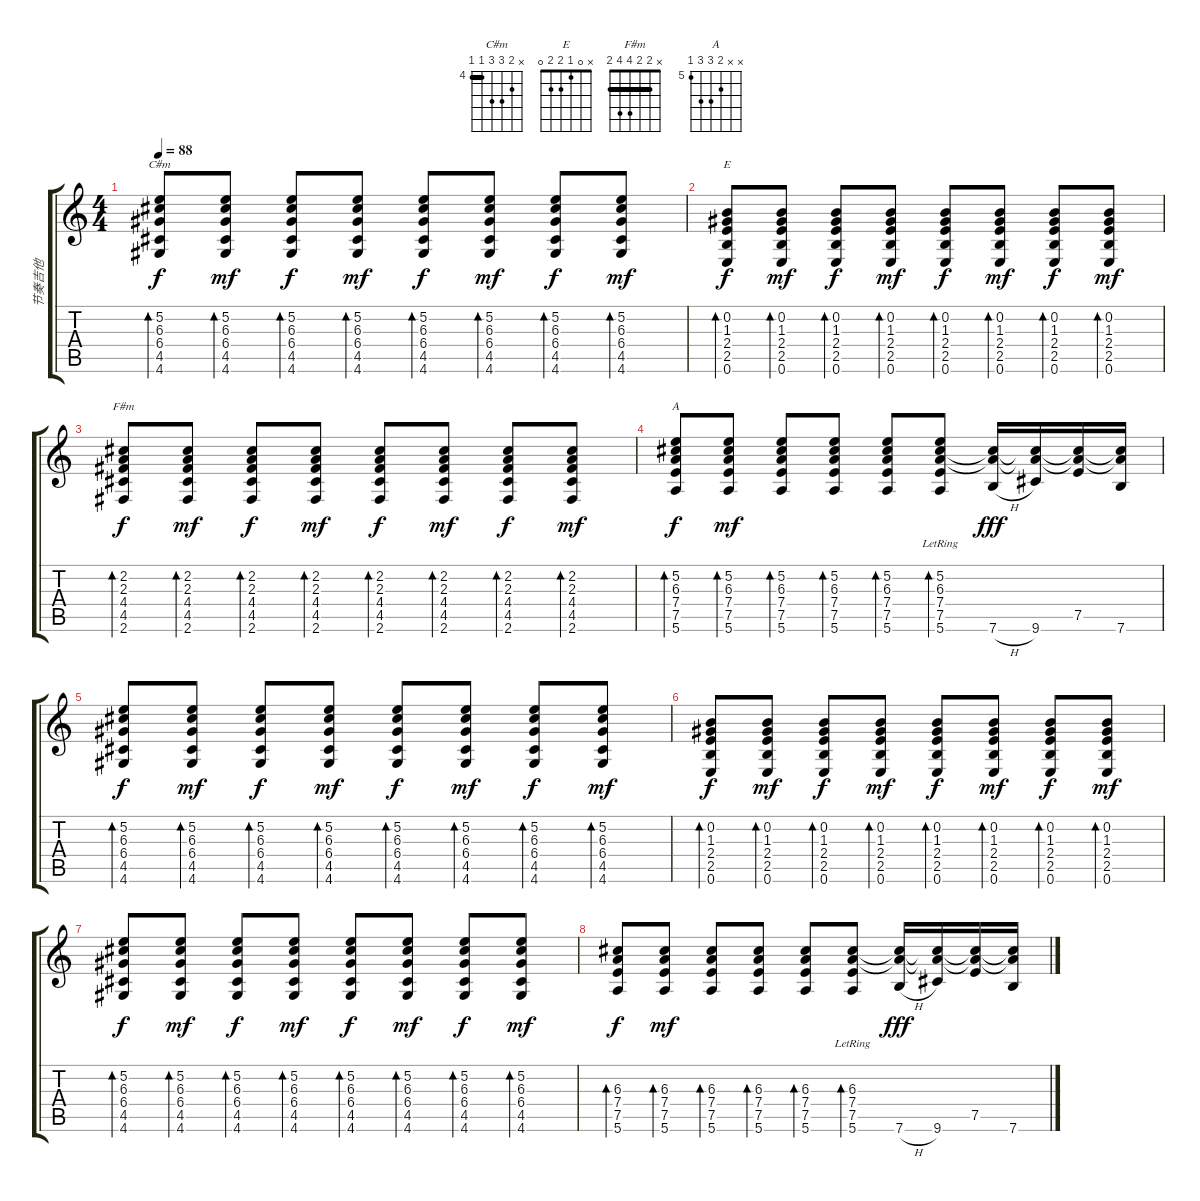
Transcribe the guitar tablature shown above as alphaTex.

\track ("节奏吉他" "节奏吉他") {instrument acousticguitarsteel}
\staff {score tabs}
\tuning (E4 B3 G3 D3 A2 E2) {hide}
\chord ("C#m" x 5 6 6 4 4) {firstfret 4 barre 4}
\chord ("E" x 0 1 2 2 0)
\chord ("F#m" x 2 2 4 4 2) {barre 2}
\chord ("A" x x 6 7 7 5) {firstfret 5}
\ts (4 4)
\tempo 88
\clef g2
\ks c
(5.2 6.3 6.4 4.5 4.6).8{bd 30 ch "C#m" dy f} (5.2 6.3 6.4 4.5 4.6).8{bd 30 dy mf} (5.2 6.3 6.4 4.5 4.6).8{bd 30 dy f} (5.2 6.3 6.4 4.5 4.6).8{bd 30 dy mf} (5.2 6.3 6.4 4.5 4.6).8{bd 30 dy f} (5.2 6.3 6.4 4.5 4.6).8{bd 30 dy mf} (5.2 6.3 6.4 4.5 4.6).8{bd 30 dy f} (5.2 6.3 6.4 4.5 4.6).8{bd 30 dy mf} |
(0.2 1.3 2.4 2.5 0.6).8{bd 30 ch "E" dy f} (0.2 1.3 2.4 2.5 0.6).8{bd 30 dy mf} (0.2 1.3 2.4 2.5 0.6).8{bd 30 dy f} (0.2 1.3 2.4 2.5 0.6).8{bd 30 dy mf} (0.2 1.3 2.4 2.5 0.6).8{bd 30 dy f} (0.2 1.3 2.4 2.5 0.6).8{bd 30 dy mf} (0.2 1.3 2.4 2.5 0.6).8{bd 30 dy f} (0.2 1.3 2.4 2.5 0.6).8{bd 30 dy mf} |
(2.2 2.3 4.4 4.5 2.6).8{bd 30 ch "F#m" dy f} (2.2 2.3 4.4 4.5 2.6).8{bd 30 dy mf} (2.2 2.3 4.4 4.5 2.6).8{bd 30 dy f} (2.2 2.3 4.4 4.5 2.6).8{bd 30 dy mf} (2.2 2.3 4.4 4.5 2.6).8{bd 30 dy f} (2.2 2.3 4.4 4.5 2.6).8{bd 30 dy mf} (2.2 2.3 4.4 4.5 2.6).8{bd 30 dy f} (2.2 2.3 4.4 4.5 2.6).8{bd 30 dy mf} |
(5.2 6.3 7.4 7.5 5.6).8{bd 30 ch "A" dy f} (5.2 6.3 7.4 7.5 5.6).8{bd 30 dy mf} (5.2 6.3 7.4 7.5 5.6).8{bd 30} (5.2 6.3 7.4 7.5 5.6).8{bd 30} (5.2 6.3 7.4 7.5 5.6).8{bd 30} (5.2 6.3{lr} 7.4{lr} 7.5{lr} 5.6).8{bd 30} (6.3{t} 7.4{t} 7.6{h}).16{dy fff} (6.3{t} 7.4{t} 9.6).16 (6.3{t} 7.4{t} 7.5).16 (6.3{t} 7.4{t} 7.6).16 |
(5.2 6.3 6.4 4.5 4.6).8{bd 30 dy f} (5.2 6.3 6.4 4.5 4.6).8{bd 30 dy mf} (5.2 6.3 6.4 4.5 4.6).8{bd 30 dy f} (5.2 6.3 6.4 4.5 4.6).8{bd 30 dy mf} (5.2 6.3 6.4 4.5 4.6).8{bd 30 dy f} (5.2 6.3 6.4 4.5 4.6).8{bd 30 dy mf} (5.2 6.3 6.4 4.5 4.6).8{bd 30 dy f} (5.2 6.3 6.4 4.5 4.6).8{bd 30 dy mf} |
(0.2 1.3 2.4 2.5 0.6).8{bd 30 dy f} (0.2 1.3 2.4 2.5 0.6).8{bd 30 dy mf} (0.2 1.3 2.4 2.5 0.6).8{bd 30 dy f} (0.2 1.3 2.4 2.5 0.6).8{bd 30 dy mf} (0.2 1.3 2.4 2.5 0.6).8{bd 30 dy f} (0.2 1.3 2.4 2.5 0.6).8{bd 30 dy mf} (0.2 1.3 2.4 2.5 0.6).8{bd 30 dy f} (0.2 1.3 2.4 2.5 0.6).8{bd 30 dy mf} |
(5.2 6.3 6.4 4.5 4.6).8{bd 30 dy f} (5.2 6.3 6.4 4.5 4.6).8{bd 30 dy mf} (5.2 6.3 6.4 4.5 4.6).8{bd 30 dy f} (5.2 6.3 6.4 4.5 4.6).8{bd 30 dy mf} (5.2 6.3 6.4 4.5 4.6).8{bd 30 dy f} (5.2 6.3 6.4 4.5 4.6).8{bd 30 dy mf} (5.2 6.3 6.4 4.5 4.6).8{bd 30 dy f} (5.2 6.3 6.4 4.5 4.6).8{bd 30 dy mf} |
(6.3 7.4 7.5 5.6).8{bd 30 dy f} (6.3 7.4 7.5 5.6).8{bd 30 dy mf} (6.3 7.4 7.5 5.6).8{bd 30} (6.3 7.4 7.5 5.6).8{bd 30} (6.3 7.4 7.5 5.6).8{bd 30} (6.3{lr} 7.4{lr} 7.5{lr} 5.6).8{bd 30} (6.3{t} 7.4{t} 7.6{h}).16{dy fff} (6.3{t} 7.4{t} 9.6).16 (6.3{t} 7.4{t} 7.5).16 (6.3{t} 7.4{t} 7.6).16
